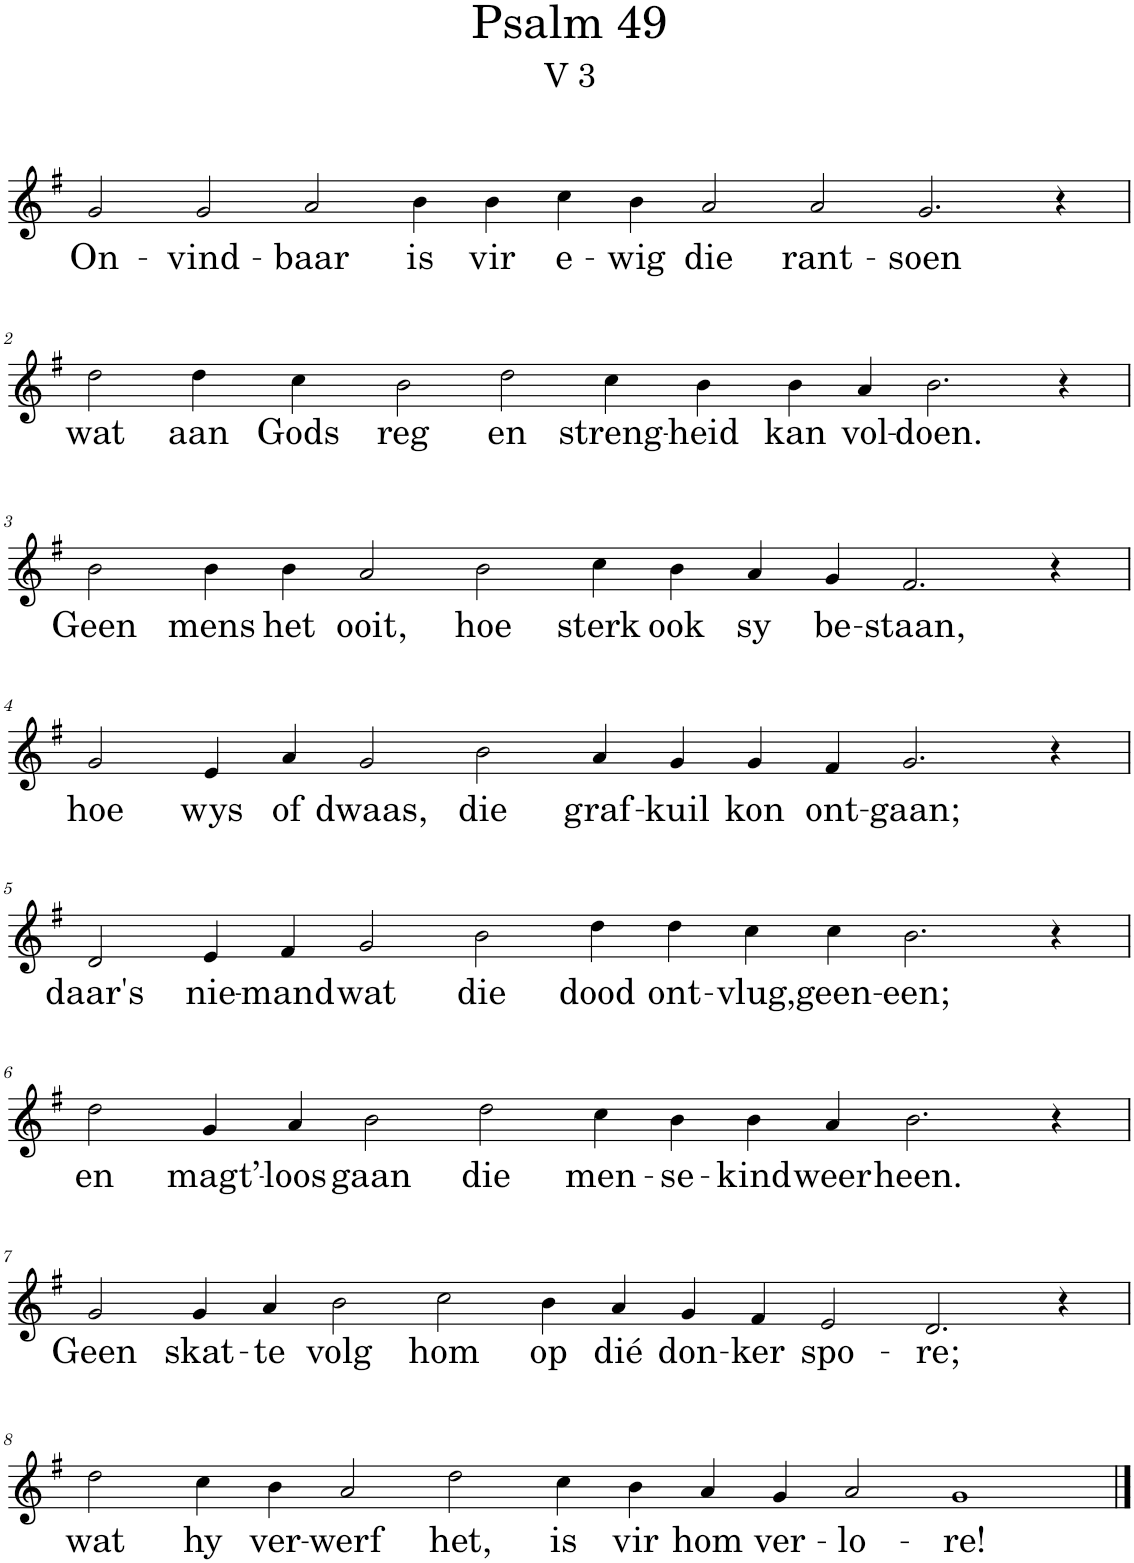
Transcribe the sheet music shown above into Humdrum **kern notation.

**kern	**text
*part1	*part1
*staff1	*staff1
*I"Pipe Organ	*
*I'Org.	*
*clefG2	*
*k[f#]	*
*M18/4	*
=1	=1
!	!LO:LY:b
2g/	On-
!	!LO:LY:b
2g/	-vind-
!	!LO:LY:b
2a/	-baar
!	!LO:LY:b
4b\	is
!	!LO:LY:b
4b\	vir
!	!LO:LY:b
4cc\	e-
!	!LO:LY:b
4b\	-wig
!	!LO:LY:b
2a/	die
!	!LO:LY:b
2a/	rant-
!	!LO:LY:b
2.g/	-soen
4r	.
!!LO:LB:g=z
=2	=2
*M16/4	*
!	!LO:LY:b
2dd\	wat
!	!LO:LY:b
4dd\	aan
!	!LO:LY:b
4cc\	Gods
!	!LO:LY:b
2b\	reg
!	!LO:LY:b
2dd\	en
!	!LO:LY:b
4cc\	streng-
!	!LO:LY:b
4b\	-heid
!	!LO:LY:b
4b\	kan
!	!LO:LY:b
4a/	vol-
!	!LO:LY:b
2.b\	-doen.
4r	.
!!LO:LB:g=z
=3	=3
!	!LO:LY:b
2b\	Geen
!	!LO:LY:b
4b\	mens
!	!LO:LY:b
4b\	het
!	!LO:LY:b
2a/	ooit,
!	!LO:LY:b
2b\	hoe
!	!LO:LY:b
4cc\	sterk
!	!LO:LY:b
4b\	ook
!	!LO:LY:b
4a/	sy
!	!LO:LY:b
4g/	be-
!	!LO:LY:b
2.f#/	-staan,
4r	.
!!LO:LB:g=z
=4	=4
!	!LO:LY:b
2g/	hoe
!	!LO:LY:b
4e/	wys
!	!LO:LY:b
4a/	of
!	!LO:LY:b
2g/	dwaas,
!	!LO:LY:b
2b\	die
!	!LO:LY:b
4a/	graf-
!	!LO:LY:b
4g/	-kuil
!	!LO:LY:b
4g/	kon
!	!LO:LY:b
4f#/	ont-
!	!LO:LY:b
2.g/	-gaan;
4r	.
!!LO:LB:g=z
=5	=5
!	!LO:LY:b
2d/	daar's
!	!LO:LY:b
4e/	nie-
!	!LO:LY:b
4f#/	-mand
!	!LO:LY:b
2g/	wat
!	!LO:LY:b
2b\	die
!	!LO:LY:b
4dd\	dood
!	!LO:LY:b
4dd\	ont-
!	!LO:LY:b
4cc\	-vlug,
!	!LO:LY:b
4cc\	geen-
!	!LO:LY:b
2.b\	-een;
4r	.
!!LO:LB:g=z
=6	=6
!	!LO:LY:b
2dd\	en
!	!LO:LY:b
4g/	magt’-
!	!LO:LY:b
4a/	-loos
!	!LO:LY:b
2b\	gaan
!	!LO:LY:b
2dd\	die
!	!LO:LY:b
4cc\	men-
!	!LO:LY:b
4b\	-se-
!	!LO:LY:b
4b\	-kind
!	!LO:LY:b
4a/	weer
!	!LO:LY:b
2.b\	heen.
4r	.
!!LO:LB:g=z
=7	=7
*M18/4	*
!	!LO:LY:b
2g/	Geen
!	!LO:LY:b
4g/	skat-
!	!LO:LY:b
4a/	-te
!	!LO:LY:b
2b\	volg
!	!LO:LY:b
2cc\	hom
!	!LO:LY:b
4b\	op
!	!LO:LY:b
4a/	dié
!	!LO:LY:b
4g/	don-
!	!LO:LY:b
4f#/	-ker
!	!LO:LY:b
2e/	spo-
!	!LO:LY:b
2.d/	-re;
4r	.
!!LO:LB:g=z
=8	=8
!	!LO:LY:b
2dd\	wat
!	!LO:LY:b
4cc\	hy
!	!LO:LY:b
4b\	ver-
!	!LO:LY:b
2a/	-werf
!	!LO:LY:b
2dd\	het,
!	!LO:LY:b
4cc\	is
!	!LO:LY:b
4b\	vir
!	!LO:LY:b
4a/	hom
!	!LO:LY:b
4g/	ver-
!	!LO:LY:b
2a/	-lo-
!	!LO:LY:b
1g	-re!
==	==
*-	*-
